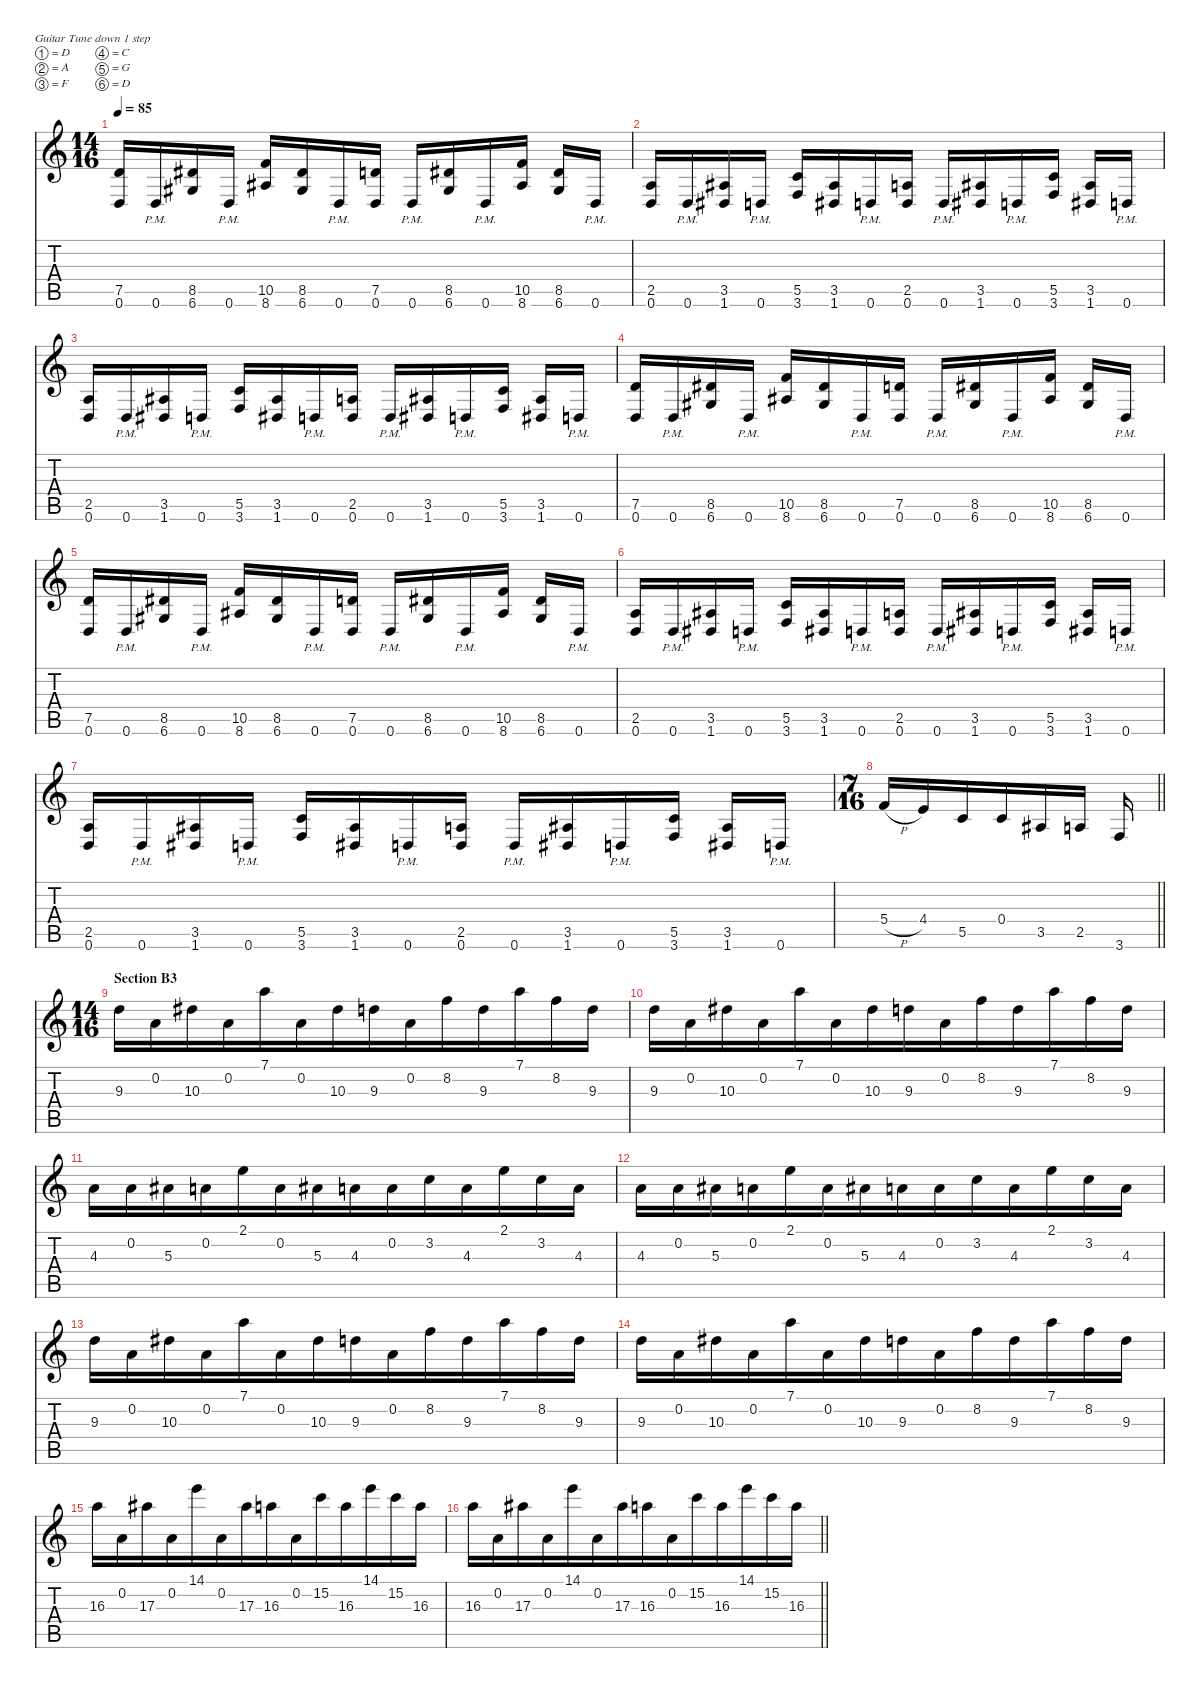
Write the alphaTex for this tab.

\defaultSystemsLayout 4
\hideDynamics
\bracketExtendMode nobrackets
\singleTrackTrackNamePolicy hidden
\multiTrackTrackNamePolicy hidden
\firstSystemTrackNameMode fullname
\firstSystemTrackNameOrientation horizontal
\otherSystemsTrackNameOrientation horizontal
\track ("Distortion 2" "dist.guit.") {instrument distortionguitar}
\staff {score tabs}
\tuning (D4 A3 F3 C3 G2 D2)
\ts (14 16)
\tempo 85
\clef g2
\ks c
(7.5 0.6).16{dy f beam Up} 0.6{pm}.16{beam Up} (8.5{acc #} 6.6{acc #}).16{beam Up} 0.6{pm}.16{beam Up} (10.5 8.6{acc #}).16{beam Up} (8.5{acc #} 6.6{acc #}).16{beam Up} 0.6{pm}.16{beam Up} (7.5 0.6).16{beam Up} 0.6{pm}.16{beam Up} (8.5{acc #} 6.6{acc #}).16{beam Up} 0.6{pm}.16{beam Up} (10.5 8.6{acc #}).16{beam Up} (8.5{acc #} 6.6{acc #}).16{beam Up} 0.6{pm}.16{beam Up} |
(2.5 0.6).16{beam Up} 0.6{pm}.16{beam Up} (3.5{acc #} 1.6{acc #}).16{beam Up} 0.6{pm}.16{beam Up} (5.5 3.6).16{beam Up} (3.5{acc #} 1.6{acc #}).16{beam Up} 0.6{pm}.16{beam Up} (2.5 0.6).16{beam Up} 0.6{pm}.16{beam Up} (3.5{acc #} 1.6{acc #}).16{beam Up} 0.6{pm}.16{beam Up} (5.5 3.6).16{beam Up} (3.5{acc #} 1.6{acc #}).16{beam Up} 0.6{pm}.16{beam Up} |
(2.5 0.6).16{beam Up} 0.6{pm}.16{beam Up} (3.5{acc #} 1.6{acc #}).16{beam Up} 0.6{pm}.16{beam Up} (5.5 3.6).16{beam Up} (3.5{acc #} 1.6{acc #}).16{beam Up} 0.6{pm}.16{beam Up} (2.5 0.6).16{beam Up} 0.6{pm}.16{beam Up} (3.5{acc #} 1.6{acc #}).16{beam Up} 0.6{pm}.16{beam Up} (5.5 3.6).16{beam Up} (3.5{acc #} 1.6{acc #}).16{beam Up} 0.6{pm}.16{beam Up} |
(7.5 0.6).16{beam Up} 0.6{pm}.16{beam Up} (8.5{acc #} 6.6{acc #}).16{beam Up} 0.6{pm}.16{beam Up} (10.5 8.6{acc #}).16{beam Up} (8.5{acc #} 6.6{acc #}).16{beam Up} 0.6{pm}.16{beam Up} (7.5 0.6).16{beam Up} 0.6{pm}.16{beam Up} (8.5{acc #} 6.6{acc #}).16{beam Up} 0.6{pm}.16{beam Up} (10.5 8.6{acc #}).16{beam Up} (8.5{acc #} 6.6{acc #}).16{beam Up} 0.6{pm}.16{beam Up} |
(7.5 0.6).16{beam Up} 0.6{pm}.16{beam Up} (8.5{acc #} 6.6{acc #}).16{beam Up} 0.6{pm}.16{beam Up} (10.5 8.6{acc #}).16{beam Up} (8.5{acc #} 6.6{acc #}).16{beam Up} 0.6{pm}.16{beam Up} (7.5 0.6).16{beam Up} 0.6{pm}.16{beam Up} (8.5{acc #} 6.6{acc #}).16{beam Up} 0.6{pm}.16{beam Up} (10.5 8.6{acc #}).16{beam Up} (8.5{acc #} 6.6{acc #}).16{beam Up} 0.6{pm}.16{beam Up} |
(2.5 0.6).16{beam Up} 0.6{pm}.16{beam Up} (3.5{acc #} 1.6{acc #}).16{beam Up} 0.6{pm}.16{beam Up} (5.5 3.6).16{beam Up} (3.5{acc #} 1.6{acc #}).16{beam Up} 0.6{pm}.16{beam Up} (2.5 0.6).16{beam Up} 0.6{pm}.16{beam Up} (3.5{acc #} 1.6{acc #}).16{beam Up} 0.6{pm}.16{beam Up} (5.5 3.6).16{beam Up} (3.5{acc #} 1.6{acc #}).16{beam Up} 0.6{pm}.16{beam Up} |
(2.5 0.6).16{beam Up} 0.6{pm}.16{beam Up} (3.5{acc #} 1.6{acc #}).16{beam Up} 0.6{pm}.16{beam Up} (5.5 3.6).16{beam Up} (3.5{acc #} 1.6{acc #}).16{beam Up} 0.6{pm}.16{beam Up} (2.5 0.6).16{beam Up} 0.6{pm}.16{beam Up} (3.5{acc #} 1.6{acc #}).16{beam Up} 0.6{pm}.16{beam Up} (5.5 3.6).16{beam Up} (3.5{acc #} 1.6{acc #}).16{beam Up} 0.6{pm}.16{beam Up} |
\ts (7 16)
\beaming (8 3)
\barLineRight lightlight
5.4{h}.16{beam Up} 4.4.16{beam Up} 5.5.16{beam Up} 0.4.16{beam Up} 3.5{acc #}.16{beam Up} 2.5.16{beam Up} 3.6.16{beam Up} |
\ts (14 16)
\beaming (8 7)
\section ("" "Section B3")
9.3.16{beam Down} 0.2.16{beam Down} 10.3{acc #}.16{beam Down} 0.2.16{beam Down} 7.1.16{beam Down} 0.2.16{beam Down} 10.3{acc #}.16{beam Down} 9.3.16{beam Down} 0.2.16{beam Down} 8.2.16{beam Down} 9.3.16{beam Down} 7.1.16{beam Down} 8.2.16{beam Down} 9.3.16{beam Down} |
9.3.16{beam Down} 0.2.16{beam Down} 10.3{acc #}.16{beam Down} 0.2.16{beam Down} 7.1.16{beam Down} 0.2.16{beam Down} 10.3{acc #}.16{beam Down} 9.3.16{beam Down} 0.2.16{beam Down} 8.2.16{beam Down} 9.3.16{beam Down} 7.1.16{beam Down} 8.2.16{beam Down} 9.3.16{beam Down} |
4.3.16{beam Down} 0.2.16{beam Down} 5.3{acc #}.16{beam Down} 0.2.16{beam Down} 2.1.16{beam Down} 0.2.16{beam Down} 5.3{acc #}.16{beam Down} 4.3.16{beam Down} 0.2.16{beam Down} 3.2.16{beam Down} 4.3.16{beam Down} 2.1.16{beam Down} 3.2.16{beam Down} 4.3.16{beam Down} |
4.3.16{beam Down} 0.2.16{beam Down} 5.3{acc #}.16{beam Down} 0.2.16{beam Down} 2.1.16{beam Down} 0.2.16{beam Down} 5.3{acc #}.16{beam Down} 4.3.16{beam Down} 0.2.16{beam Down} 3.2.16{beam Down} 4.3.16{beam Down} 2.1.16{beam Down} 3.2.16{beam Down} 4.3.16{beam Down} |
9.3.16{beam Down} 0.2.16{beam Down} 10.3{acc #}.16{beam Down} 0.2.16{beam Down} 7.1.16{beam Down} 0.2.16{beam Down} 10.3{acc #}.16{beam Down} 9.3.16{beam Down} 0.2.16{beam Down} 8.2.16{beam Down} 9.3.16{beam Down} 7.1.16{beam Down} 8.2.16{beam Down} 9.3.16{beam Down} |
9.3.16{beam Down} 0.2.16{beam Down} 10.3{acc #}.16{beam Down} 0.2.16{beam Down} 7.1.16{beam Down} 0.2.16{beam Down} 10.3{acc #}.16{beam Down} 9.3.16{beam Down} 0.2.16{beam Down} 8.2.16{beam Down} 9.3.16{beam Down} 7.1.16{beam Down} 8.2.16{beam Down} 9.3.16{beam Down} |
16.3.16{beam Down} 0.2.16{beam Down} 17.3{acc #}.16{beam Down} 0.2.16{beam Down} 14.1.16{beam Down} 0.2.16{beam Down} 17.3{acc #}.16{beam Down} 16.3.16{beam Down} 0.2.16{beam Down} 15.2.16{beam Down} 16.3.16{beam Down} 14.1.16{beam Down} 15.2.16{beam Down} 16.3.16{beam Down} |
\barLineRight lightlight
16.3.16{beam Down} 0.2.16{beam Down} 17.3{acc #}.16{beam Down} 0.2.16{beam Down} 14.1.16{beam Down} 0.2.16{beam Down} 17.3{acc #}.16{beam Down} 16.3.16{beam Down} 0.2.16{beam Down} 15.2.16{beam Down} 16.3.16{beam Down} 14.1.16{beam Down} 15.2.16{beam Down} 16.3.16{beam Down}
